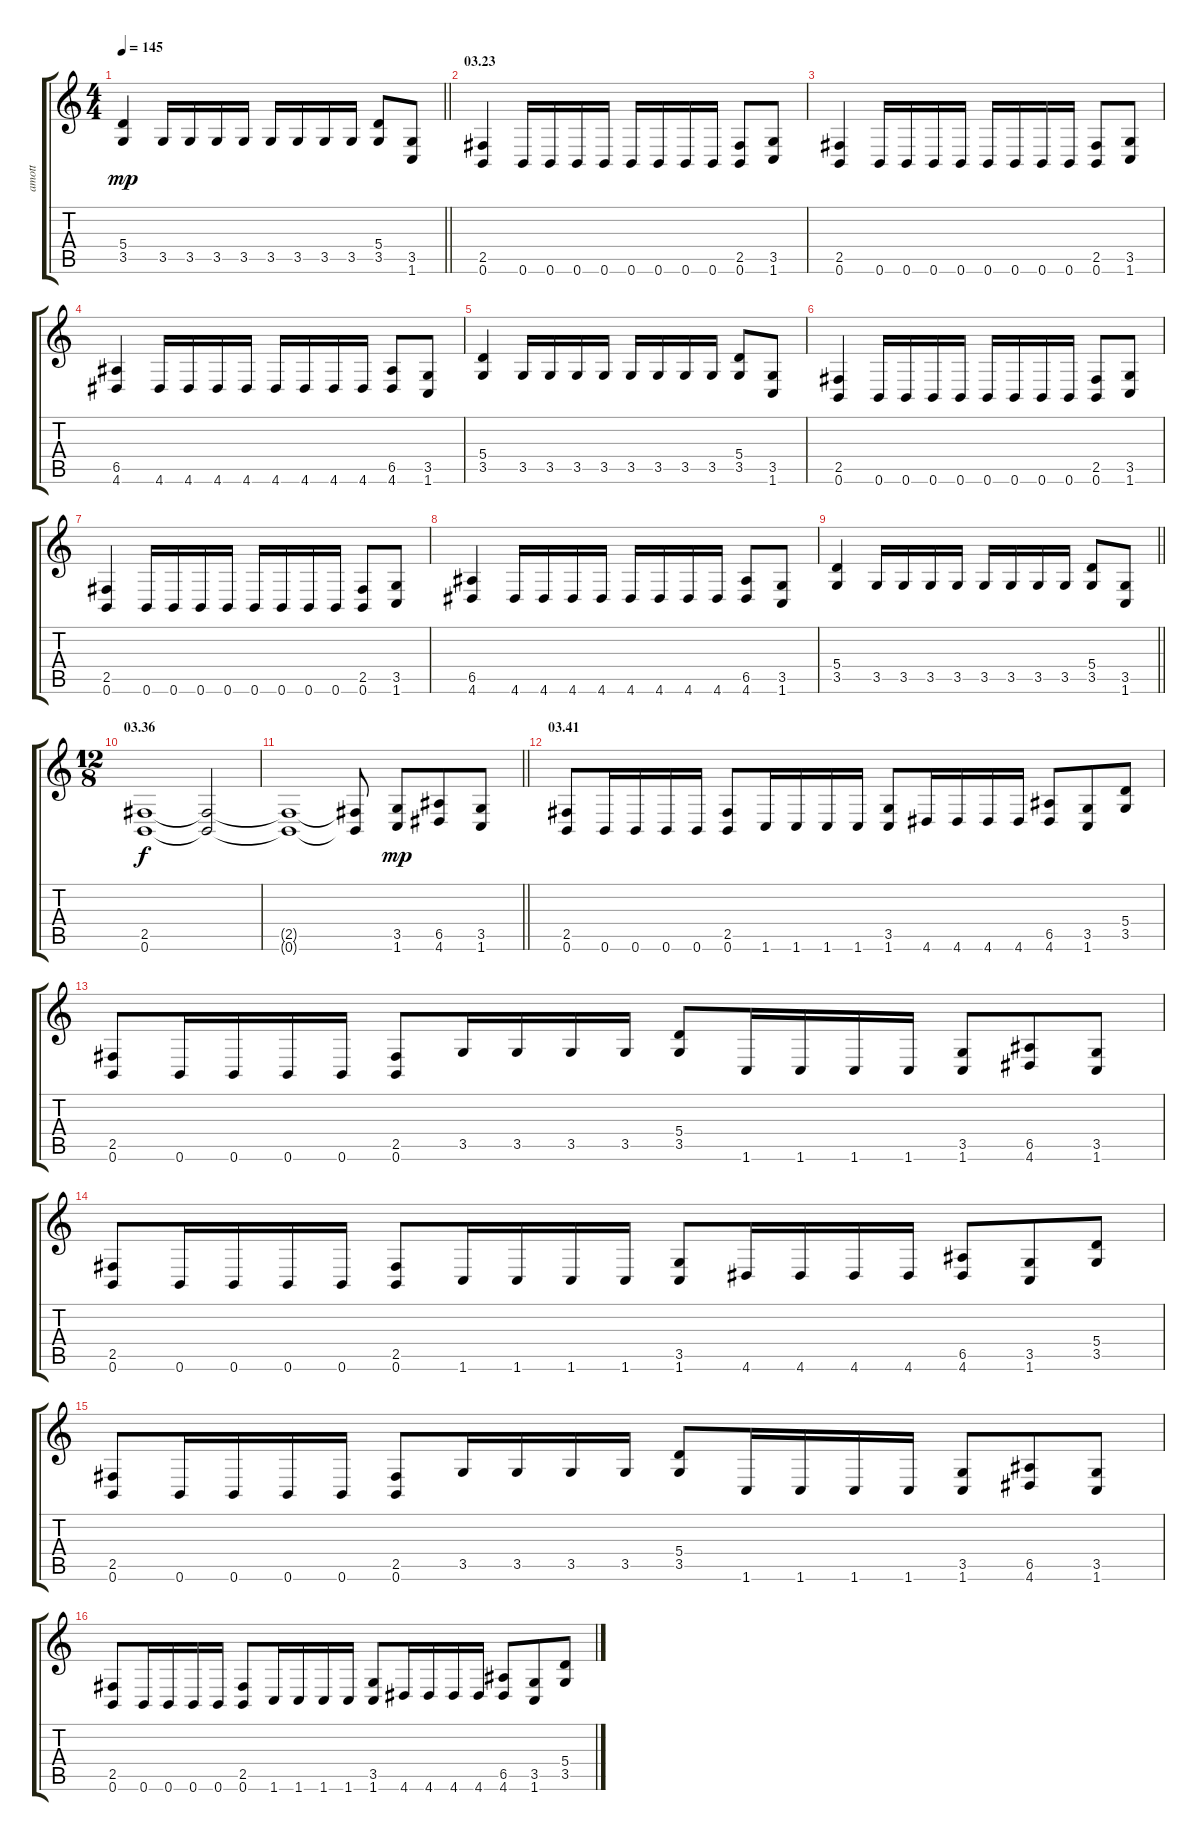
\track ("amott" "amott") {instrument distortionguitar}
\staff {score tabs}
\tuning (B3 Gb3 D3 A2 E2 B1) {hide}
\ts (4 4)
\tempo 145
\clef g2
\barLineRight lightlight
\ks c
(5.4 3.5).4{dy mp} 3.5.16 3.5.16 3.5.16 3.5.16 3.5.16 3.5.16 3.5.16 3.5.16 (5.4 3.5).8 (3.5 1.6).8 |
\section ("" "03.23")
(2.5 0.6).4 0.6.16 0.6.16 0.6.16 0.6.16 0.6.16 0.6.16 0.6.16 0.6.16 (2.5 0.6).8 (3.5 1.6).8 |
(2.5 0.6).4 0.6.16 0.6.16 0.6.16 0.6.16 0.6.16 0.6.16 0.6.16 0.6.16 (2.5 0.6).8 (3.5 1.6).8 |
(6.5 4.6).4 4.6.16 4.6.16 4.6.16 4.6.16 4.6.16 4.6.16 4.6.16 4.6.16 (6.5 4.6).8 (3.5 1.6).8 |
(5.4 3.5).4 3.5.16 3.5.16 3.5.16 3.5.16 3.5.16 3.5.16 3.5.16 3.5.16 (5.4 3.5).8 (3.5 1.6).8 |
(2.5 0.6).4 0.6.16 0.6.16 0.6.16 0.6.16 0.6.16 0.6.16 0.6.16 0.6.16 (2.5 0.6).8 (3.5 1.6).8 |
(2.5 0.6).4 0.6.16 0.6.16 0.6.16 0.6.16 0.6.16 0.6.16 0.6.16 0.6.16 (2.5 0.6).8 (3.5 1.6).8 |
(6.5 4.6).4 4.6.16 4.6.16 4.6.16 4.6.16 4.6.16 4.6.16 4.6.16 4.6.16 (6.5 4.6).8 (3.5 1.6).8 |
\barLineRight lightlight
(5.4 3.5).4 3.5.16 3.5.16 3.5.16 3.5.16 3.5.16 3.5.16 3.5.16 3.5.16 (5.4 3.5).8 (3.5 1.6).8 |
\ts (12 8)
\section ("" "03.36")
(2.5 0.6).1{dy f} (2.5{t} 0.6{t}).2 |
\barLineRight lightlight
(2.5{t} 0.6{t}).1 (2.5{t} 0.6{t}).8 (3.5 1.6).8{dy mp} (6.5 4.6).8 (3.5 1.6).8 |
\section ("" "03.41")
(2.5 0.6).8 0.6.16 0.6.16 0.6.16 0.6.16 (2.5 0.6).8 1.6.16 1.6.16 1.6.16 1.6.16 (3.5 1.6).8 4.6.16 4.6.16 4.6.16 4.6.16 (6.5 4.6).8 (3.5 1.6).8 (5.4 3.5).8 |
(2.5 0.6).8 0.6.16 0.6.16 0.6.16 0.6.16 (2.5 0.6).8 3.5.16 3.5.16 3.5.16 3.5.16 (5.4 3.5).8 1.6.16 1.6.16 1.6.16 1.6.16 (3.5 1.6).8 (6.5 4.6).8 (3.5 1.6).8 |
(2.5 0.6).8 0.6.16 0.6.16 0.6.16 0.6.16 (2.5 0.6).8 1.6.16 1.6.16 1.6.16 1.6.16 (3.5 1.6).8 4.6.16 4.6.16 4.6.16 4.6.16 (6.5 4.6).8 (3.5 1.6).8 (5.4 3.5).8 |
(2.5 0.6).8 0.6.16 0.6.16 0.6.16 0.6.16 (2.5 0.6).8 3.5.16 3.5.16 3.5.16 3.5.16 (5.4 3.5).8 1.6.16 1.6.16 1.6.16 1.6.16 (3.5 1.6).8 (6.5 4.6).8 (3.5 1.6).8 |
(2.5 0.6).8 0.6.16 0.6.16 0.6.16 0.6.16 (2.5 0.6).8 1.6.16 1.6.16 1.6.16 1.6.16 (3.5 1.6).8 4.6.16 4.6.16 4.6.16 4.6.16 (6.5 4.6).8 (3.5 1.6).8 (5.4 3.5).8
